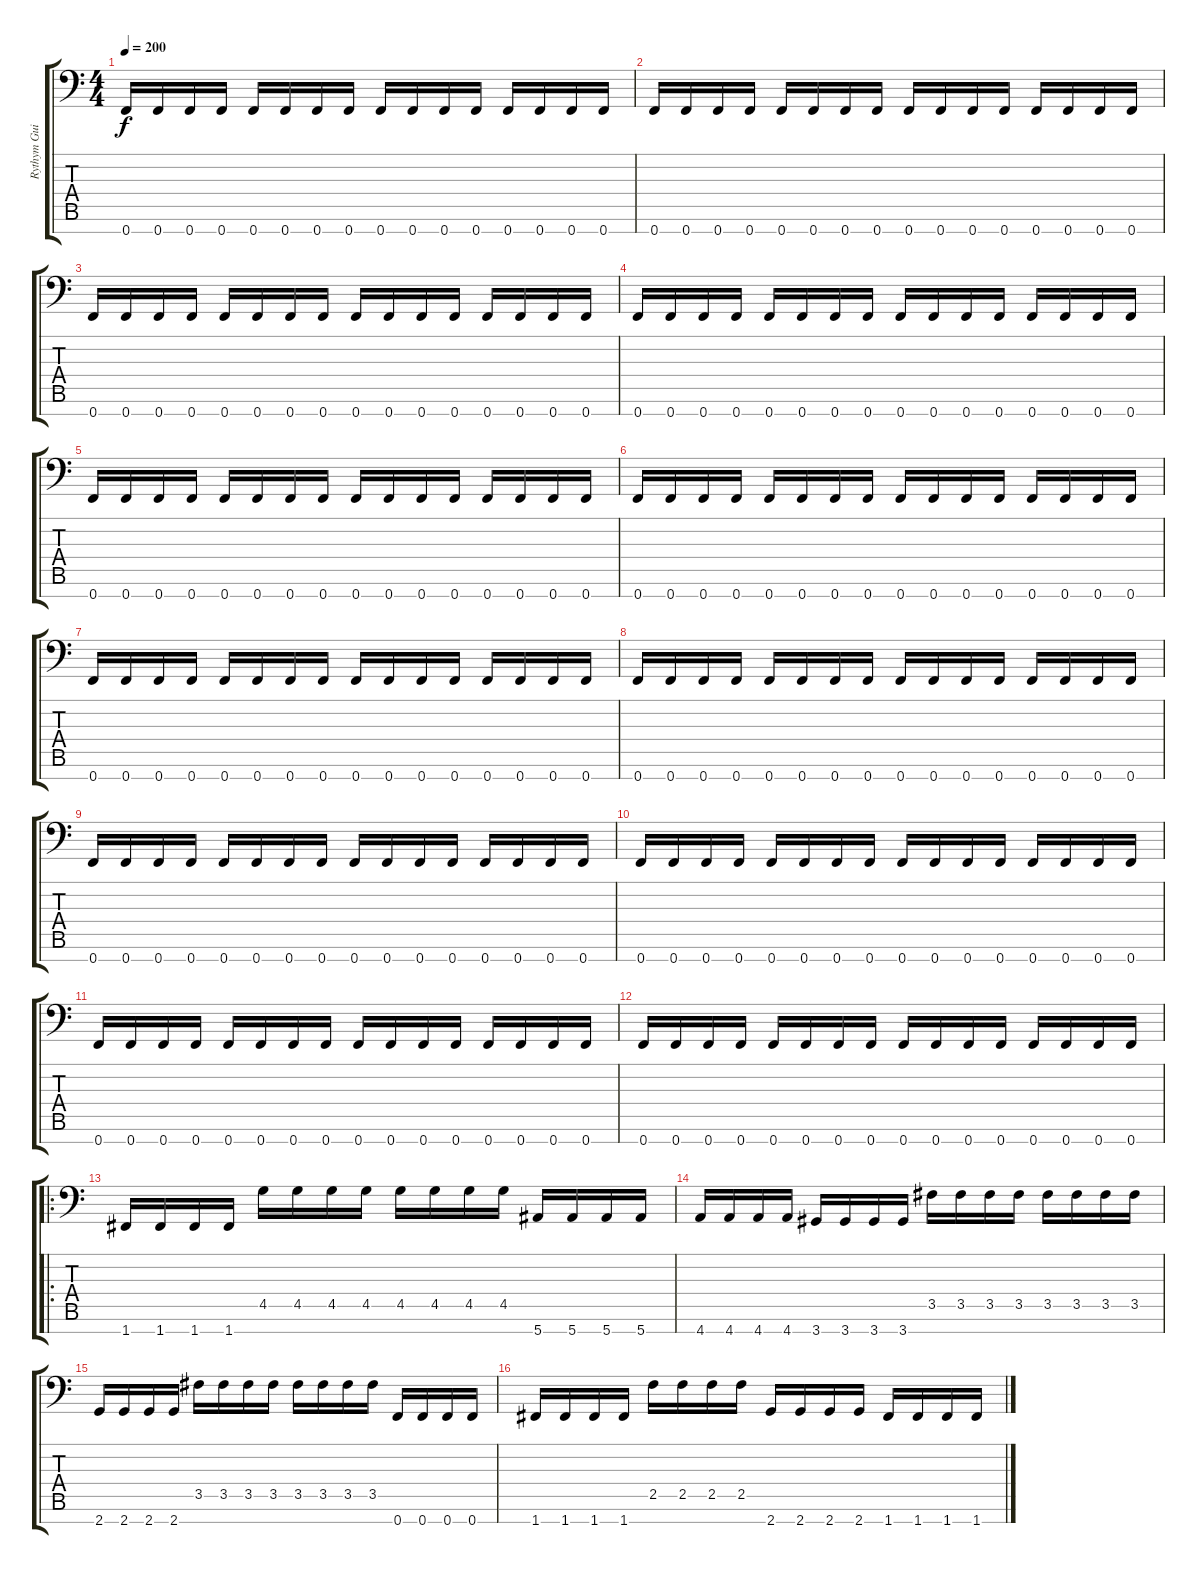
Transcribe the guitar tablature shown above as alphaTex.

\track ("Rythym Guitar 2 (Tuned To F)" "Rythym Gui") {instrument distortionguitar}
\staff {score tabs}
\tuning (Bb3 Gb3 Db3 Ab2 Eb2 Bb1 F1) {hide}
\ts (4 4)
\tempo 200
\clef f4
\ks c
0.7.16{dy f} 0.7.16 0.7.16 0.7.16 0.7.16 0.7.16 0.7.16 0.7.16 0.7.16 0.7.16 0.7.16 0.7.16 0.7.16 0.7.16 0.7.16 0.7.16 |
0.7.16 0.7.16 0.7.16 0.7.16 0.7.16 0.7.16 0.7.16 0.7.16 0.7.16 0.7.16 0.7.16 0.7.16 0.7.16 0.7.16 0.7.16 0.7.16 |
0.7.16 0.7.16 0.7.16 0.7.16 0.7.16 0.7.16 0.7.16 0.7.16 0.7.16 0.7.16 0.7.16 0.7.16 0.7.16 0.7.16 0.7.16 0.7.16 |
0.7.16 0.7.16 0.7.16 0.7.16 0.7.16 0.7.16 0.7.16 0.7.16 0.7.16 0.7.16 0.7.16 0.7.16 0.7.16 0.7.16 0.7.16 0.7.16 |
0.7.16 0.7.16 0.7.16 0.7.16 0.7.16 0.7.16 0.7.16 0.7.16 0.7.16 0.7.16 0.7.16 0.7.16 0.7.16 0.7.16 0.7.16 0.7.16 |
0.7.16 0.7.16 0.7.16 0.7.16 0.7.16 0.7.16 0.7.16 0.7.16 0.7.16 0.7.16 0.7.16 0.7.16 0.7.16 0.7.16 0.7.16 0.7.16 |
0.7.16 0.7.16 0.7.16 0.7.16 0.7.16 0.7.16 0.7.16 0.7.16 0.7.16 0.7.16 0.7.16 0.7.16 0.7.16 0.7.16 0.7.16 0.7.16 |
0.7.16 0.7.16 0.7.16 0.7.16 0.7.16 0.7.16 0.7.16 0.7.16 0.7.16 0.7.16 0.7.16 0.7.16 0.7.16 0.7.16 0.7.16 0.7.16 |
0.7.16 0.7.16 0.7.16 0.7.16 0.7.16 0.7.16 0.7.16 0.7.16 0.7.16 0.7.16 0.7.16 0.7.16 0.7.16 0.7.16 0.7.16 0.7.16 |
0.7.16 0.7.16 0.7.16 0.7.16 0.7.16 0.7.16 0.7.16 0.7.16 0.7.16 0.7.16 0.7.16 0.7.16 0.7.16 0.7.16 0.7.16 0.7.16 |
0.7.16 0.7.16 0.7.16 0.7.16 0.7.16 0.7.16 0.7.16 0.7.16 0.7.16 0.7.16 0.7.16 0.7.16 0.7.16 0.7.16 0.7.16 0.7.16 |
0.7.16 0.7.16 0.7.16 0.7.16 0.7.16 0.7.16 0.7.16 0.7.16 0.7.16 0.7.16 0.7.16 0.7.16 0.7.16 0.7.16 0.7.16 0.7.16 |
\ro
1.7.16 1.7.16 1.7.16 1.7.16 4.5.16 4.5.16 4.5.16 4.5.16 4.5.16 4.5.16 4.5.16 4.5.16 5.7.16 5.7.16 5.7.16 5.7.16 |
4.7.16 4.7.16 4.7.16 4.7.16 3.7.16 3.7.16 3.7.16 3.7.16 3.5.16 3.5.16 3.5.16 3.5.16 3.5.16 3.5.16 3.5.16 3.5.16 |
2.7.16 2.7.16 2.7.16 2.7.16 3.5.16 3.5.16 3.5.16 3.5.16 3.5.16 3.5.16 3.5.16 3.5.16 0.7.16 0.7.16 0.7.16 0.7.16 |
1.7.16 1.7.16 1.7.16 1.7.16 2.5.16 2.5.16 2.5.16 2.5.16 2.7.16 2.7.16 2.7.16 2.7.16 1.7.16 1.7.16 1.7.16 1.7.16
